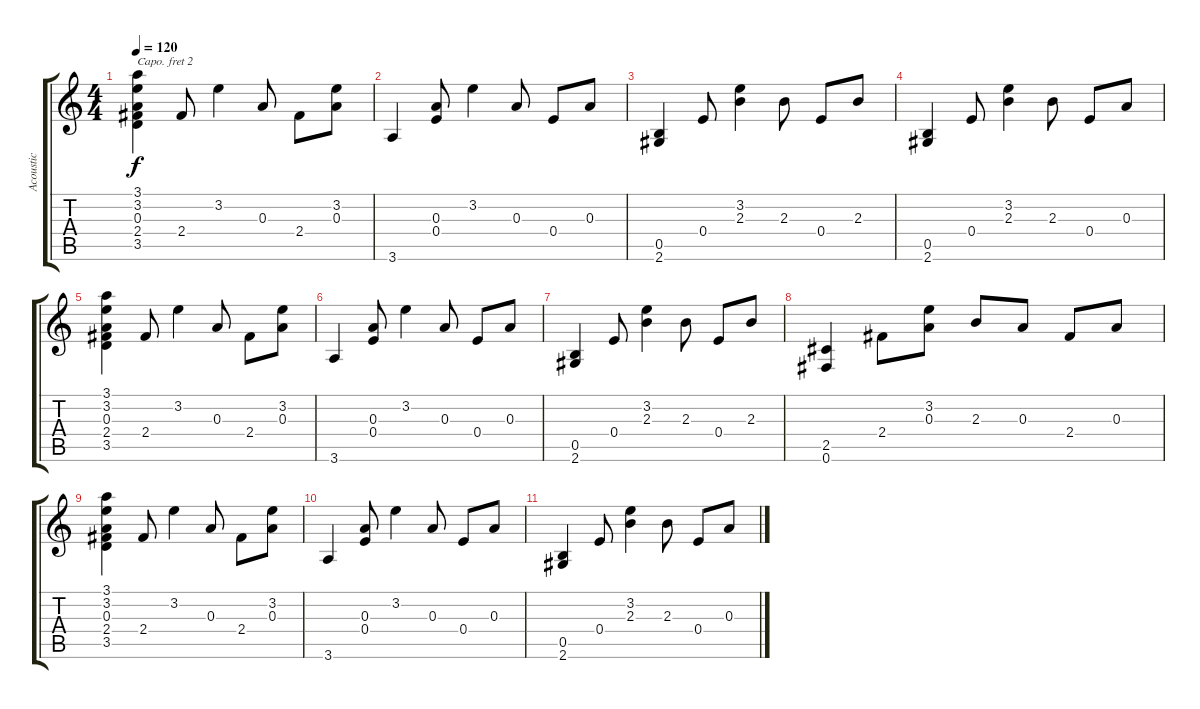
\track ("Acoustic" "Acoustic") {instrument acousticguitarsteel}
\staff {score tabs}
\capo 2
\tuning (E4 B3 G3 D3 A2 E2) {hide}
\ts (4 4)
\tempo 120
\clef g2
\ks c
(3.1 3.2 0.3 2.4 3.5).4{dy f} 2.4.8 3.2.4 0.3.8 2.4.8 (3.2 0.3).8 |
3.6.4 (0.3 0.4).8 3.2.4 0.3.8 0.4.8 0.3.8 |
(0.5 2.6).4 0.4.8 (3.2 2.3).4 2.3.8 0.4.8 2.3.8 |
(0.5 2.6).4 0.4.8 (3.2 2.3).4 2.3.8 0.4.8 0.3.8 |
(3.1 3.2 0.3 2.4 3.5).4 2.4.8 3.2.4 0.3.8 2.4.8 (3.2 0.3).8 |
3.6.4 (0.3 0.4).8 3.2.4 0.3.8 0.4.8 0.3.8 |
(0.5 2.6).4 0.4.8 (3.2 2.3).4 2.3.8 0.4.8 2.3.8 |
(2.5 0.6).4 2.4.8 (3.2 0.3).8 2.3.8 0.3.8 2.4.8 0.3.8 |
(3.1 3.2 0.3 2.4 3.5).4 2.4.8 3.2.4 0.3.8 2.4.8 (3.2 0.3).8 |
3.6.4 (0.3 0.4).8 3.2.4 0.3.8 0.4.8 0.3.8 |
(0.5 2.6).4 0.4.8 (3.2 2.3).4 2.3.8 0.4.8 0.3.8
